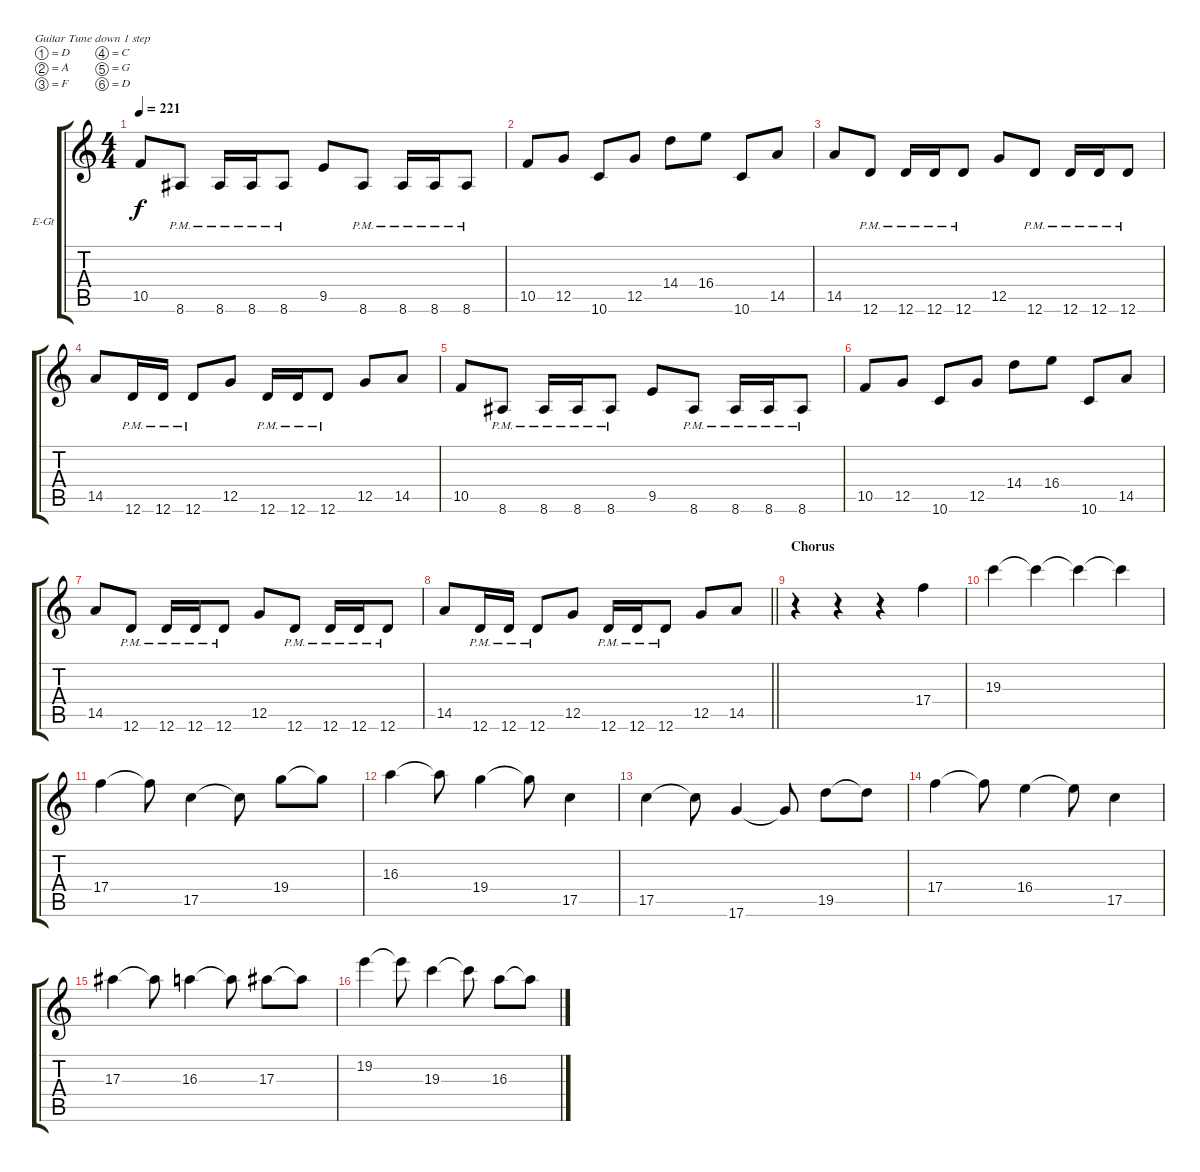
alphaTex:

\bracketExtendMode groupsimilarinstruments
\firstSystemTrackNameOrientation horizontal
\otherSystemsTrackNameOrientation horizontal
\track ("Corey Beaulieu" "E-Gt") {instrument distortionguitar}
\staff {score tabs}
\tuning (D4 A3 F3 C3 G2 D2)
\ts (4 4)
\tempo 221
\clef g2
\ks c
10.5.8{dy f} 8.6{pm}.8 8.6{pm}.16 8.6{pm}.16 8.6{pm}.8 9.5.8 8.6{pm}.8 8.6{pm}.16 8.6{pm}.16 8.6{pm}.8 |
10.5.8 12.5.8 10.6.8 12.5.8 14.4.8 16.4.8 10.6.8 14.5.8 |
14.5.8 12.6{pm}.8 12.6{pm}.16 12.6{pm}.16 12.6{pm}.8 12.5.8 12.6{pm}.8 12.6{pm}.16 12.6{pm}.16 12.6{pm}.8 |
14.5.8 12.6{pm}.16 12.6{pm}.16 12.6{pm}.8 12.5.8 12.6{pm}.16 12.6{pm}.16 12.6{pm}.8 12.5.8 14.5.8 |
10.5.8 8.6{pm}.8 8.6{pm}.16 8.6{pm}.16 8.6{pm}.8 9.5.8 8.6{pm}.8 8.6{pm}.16 8.6{pm}.16 8.6{pm}.8 |
10.5.8 12.5.8 10.6.8 12.5.8 14.4.8 16.4.8 10.6.8 14.5.8 |
14.5.8 12.6{pm}.8 12.6{pm}.16 12.6{pm}.16 12.6{pm}.8 12.5.8 12.6{pm}.8 12.6{pm}.16 12.6{pm}.16 12.6{pm}.8 |
\barLineRight lightlight
14.5.8 12.6{pm}.16 12.6{pm}.16 12.6{pm}.8 12.5.8 12.6{pm}.16 12.6{pm}.16 12.6{pm}.8 12.5.8 14.5.8 |
\section ("" "Chorus")
r.4 r.4 r.4 17.4.4 |
19.3.4 19.3{t}.4 19.3{t}.4 19.3{t}.4 |
17.4.4 17.4{t}.8 17.5.4 17.5{t}.8 19.4.8 19.4{t}.8 |
16.3.4 16.3{t}.8 19.4.4 19.4{t}.8 17.5.4 |
17.5.4 17.5{t}.8 17.6.4 17.6{t}.8 19.5.8 19.5{t}.8 |
17.4.4 17.4{t}.8 16.4.4 16.4{t}.8 17.5.4 |
17.3.4 17.3{t}.8 16.3.4 16.3{t}.8 17.3.8 17.3{t}.8 |
19.2.4 19.2{t}.8 19.3.4 19.3{t}.8 16.3.8 16.3{t}.8
